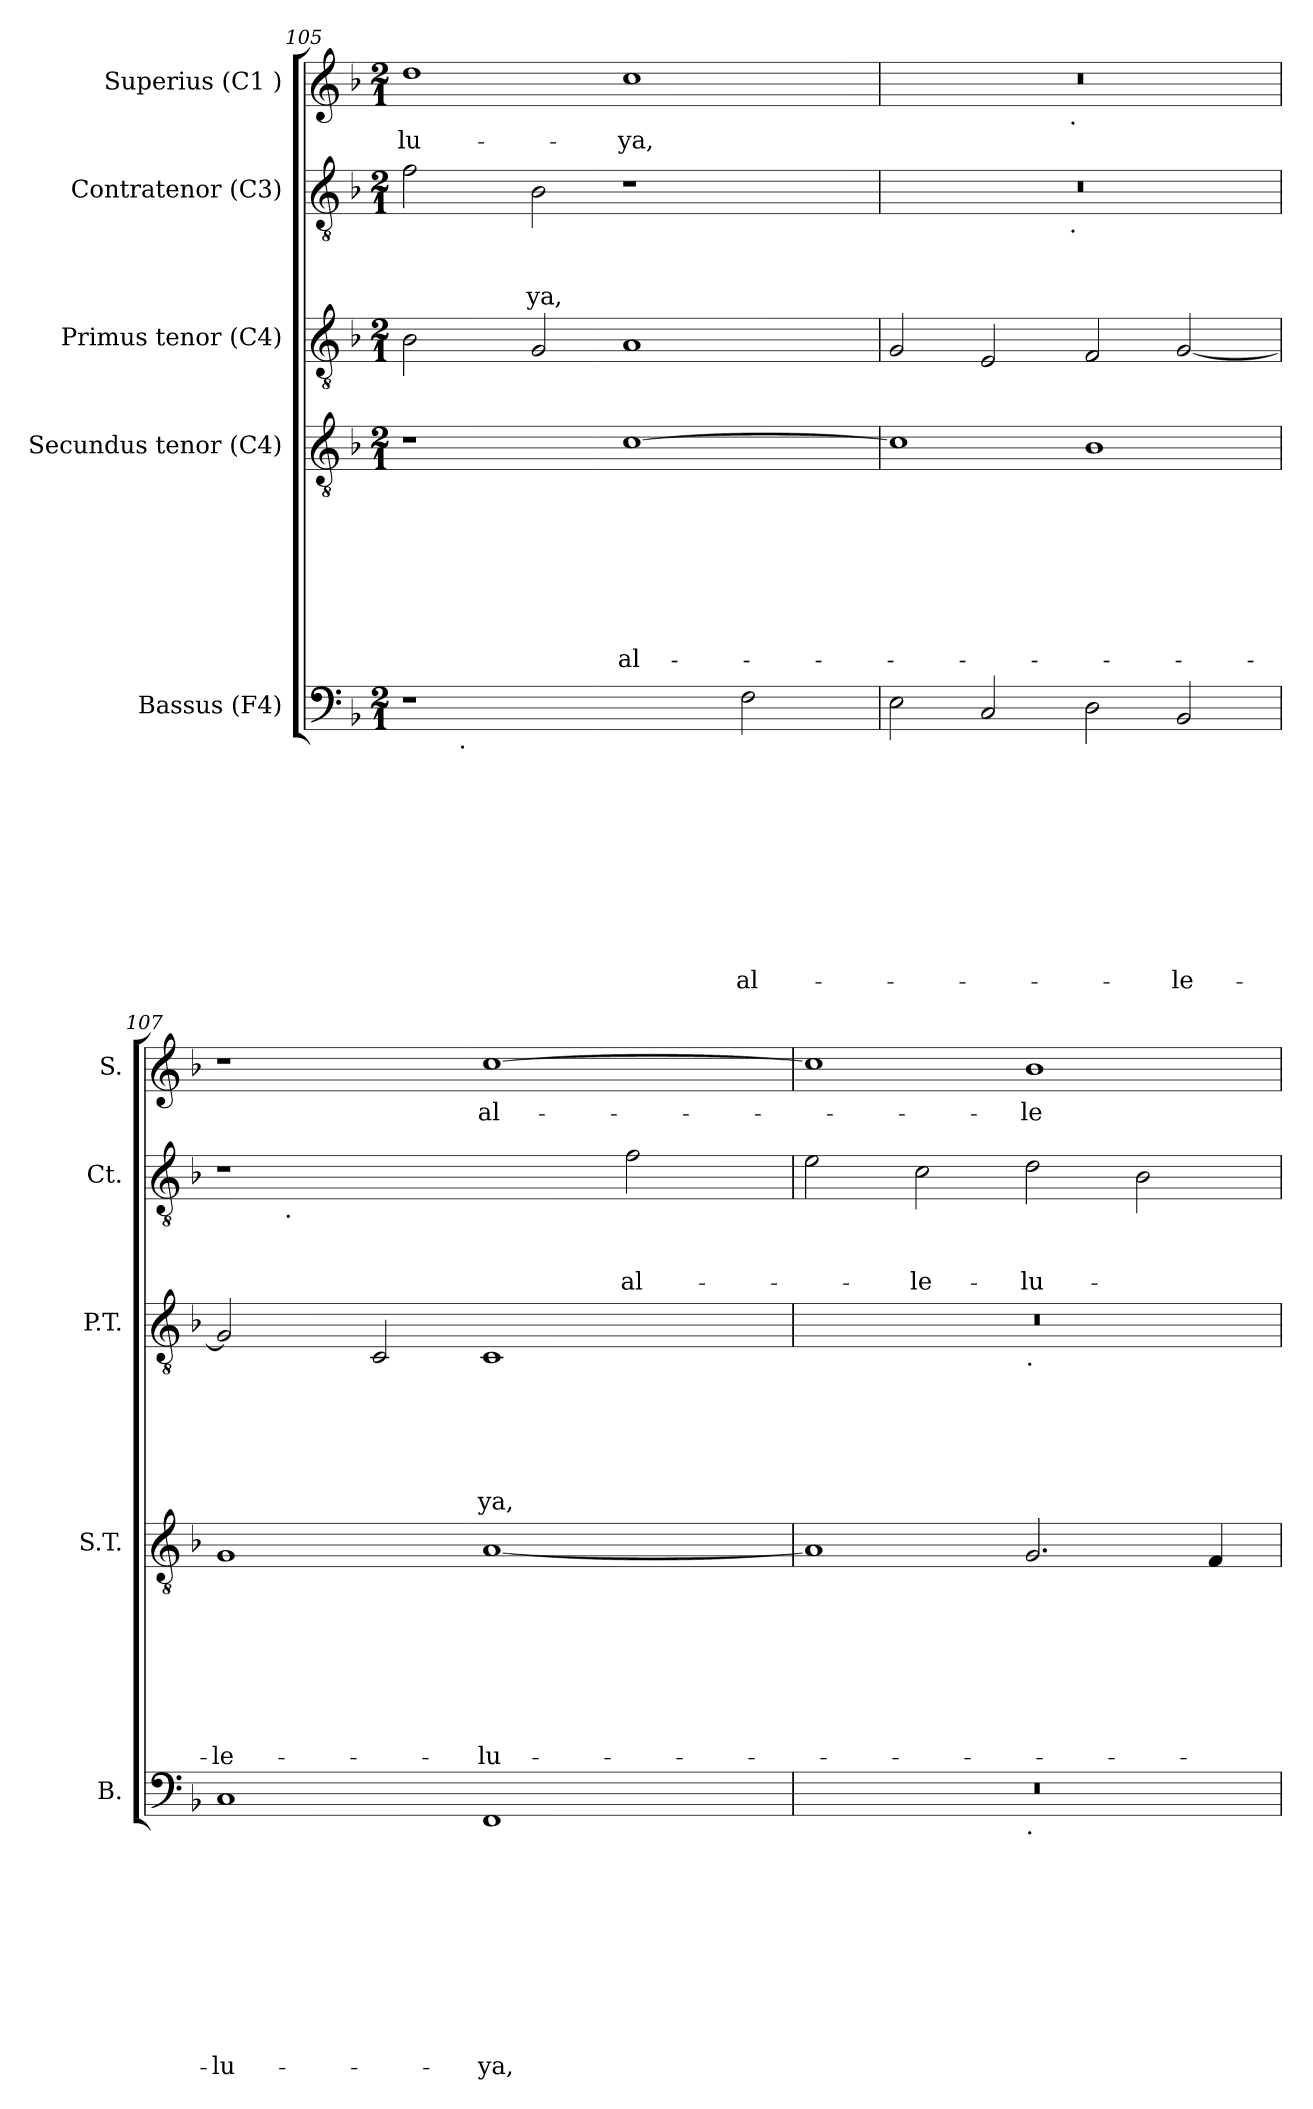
**kern	**text	**text	**text	**text	**text	**text	**text	**text	**text	**text	**kern	**text	**text	**text	**text	**text	**text	**text	**text	**kern	**text	**text	**text	**text	**text	**text	**kern	**text	**text	**text	**kern	**text
*part5	*part5	*part5	*part5	*part5	*part5	*part5	*part5	*part5	*part5	*part5	*part4	*part4	*part4	*part4	*part4	*part4	*part4	*part4	*part4	*part3	*part3	*part3	*part3	*part3	*part3	*part3	*part2	*part2	*part2	*part2	*part1	*part1
*staff5	*staff5	*staff5	*staff5	*staff5	*staff5	*staff5	*staff5	*staff5	*staff5	*staff5	*staff4	*staff4	*staff4	*staff4	*staff4	*staff4	*staff4	*staff4	*staff4	*staff3	*staff3	*staff3	*staff3	*staff3	*staff3	*staff3	*staff2	*staff2	*staff2	*staff2	*staff1	*staff1
*I"Bassus (F4)	*	*	*	*	*	*	*	*	*	*	*I"Secundus tenor (C4)	*	*	*	*	*	*	*	*	*I"Primus tenor (C4)	*	*	*	*	*	*	*I"Contratenor (C3)	*	*	*	*I"Superius (C1 )	*
*I'B.	*	*	*	*	*	*	*	*	*	*	*I'S.T.	*	*	*	*	*	*	*	*	*I'P.T.	*	*	*	*	*	*	*I'Ct.	*	*	*	*I'S.	*
*clefF4	*	*	*	*	*	*	*	*	*	*	*clefGv2	*	*	*	*	*	*	*	*	*clefGv2	*	*	*	*	*	*	*clefGv2	*	*	*	*clefG2	*
*k[b-]	*	*	*	*	*	*	*	*	*	*	*k[b-]	*	*	*	*	*	*	*	*	*k[b-]	*	*	*	*	*	*	*k[b-]	*	*	*	*k[b-]	*
*F:	*	*	*	*	*	*	*	*	*	*	*F:	*	*	*	*	*	*	*	*	*F:	*	*	*	*	*	*	*F:	*	*	*	*F:	*
*M2/1	*	*	*	*	*	*	*	*	*	*	*M2/1	*	*	*	*	*	*	*	*	*M2/1	*	*	*	*	*	*	*M2/1	*	*	*	*M2/1	*
=105	=105	=105	=105	=105	=105	=105	=105	=105	=105	=105	=105	=105	=105	=105	=105	=105	=105	=105	=105	=105	=105	=105	=105	=105	=105	=105	=105	=105	=105	=105	=105	=105
!	!	!	!	!	!	!	!	!	!	!	!	!	!	!	!	!	!	!	!	!	!	!	!	!	!	!	!	!	!	!	!	!LO:LY:b
*^	*	*	*	*	*	*	*	*	*	*	*	*	*	*	*	*	*	*	*	*	*	*	*	*	*	*	*	*	*	*	*	*
1r	8ryy	.	.	.	.	.	.	.	.	.	.	1r	.	.	.	.	.	.	.	.	2B-\	.	.	.	.	.	.	2f\	.	.	.	1dd	-lu-
.	32ryy	.	.	.	.	.	.	.	.	.	.	.	.	.	.	.	.	.	.	.	.	.	.	.	.	.	.	.	.	.	.	.	.
!	!LO:TX:b:t=.	!	!	!	!	!	!	!	!	!	!	!	!	!	!	!	!	!	!	!	!	!	!	!	!	!	!	!	!	!	!	!	!
.	1ryy	.	.	.	.	.	.	.	.	.	.	.	.	.	.	.	.	.	.	.	.	.	.	.	.	.	.	.	.	.	.	.	.
!	!	!	!	!	!	!	!	!	!	!	!	!	!	!	!	!	!	!	!	!	!	!	!	!	!	!	!	!	!	!	!LO:LY:b	!	!
.	.	.	.	.	.	.	.	.	.	.	.	.	.	.	.	.	.	.	.	.	2G/	.	.	.	.	.	.	2B-\	.	.	-ya,	.	.
!	!	!	!	!	!	!	!	!	!	!	!	!	!	!	!	!	!	!	!	!LO:LY:b	!	!	!	!	!	!	!	!	!	!	!	!	!LO:LY:b
2ryy	.	.	.	.	.	.	.	.	.	.	.	[>1c	.	.	.	.	.	.	.	al-	1A	.	.	.	.	.	.	1r	.	.	.	1cc	-ya,
.	2ryy	.	.	.	.	.	.	.	.	.	.	.	.	.	.	.	.	.	.	.	.	.	.	.	.	.	.	.	.	.	.	.	.
!	!	!	!	!	!	!	!	!	!	!	!LO:LY:b	!	!	!	!	!	!	!	!	!	!	!	!	!	!	!	!	!	!	!	!	!	!
2F\	.	.	.	.	.	.	.	.	.	.	al-	.	.	.	.	.	.	.	.	.	.	.	.	.	.	.	.	.	.	.	.	.	.
.	4ryy	.	.	.	.	.	.	.	.	.	.	.	.	.	.	.	.	.	.	.	.	.	.	.	.	.	.	.	.	.	.	.	.
.	16.ryy	.	.	.	.	.	.	.	.	.	.	.	.	.	.	.	.	.	.	.	.	.	.	.	.	.	.	.	.	.	.	.	.
*v	*v	*	*	*	*	*	*	*	*	*	*	*	*	*	*	*	*	*	*	*	*	*	*	*	*	*	*	*	*	*	*	*	*
=106	=106	=106	=106	=106	=106	=106	=106	=106	=106	=106	=106	=106	=106	=106	=106	=106	=106	=106	=106	=106	=106	=106	=106	=106	=106	=106	=106	=106	=106	=106	=106	=106
*	*	*	*	*	*	*	*	*	*	*	*	*	*	*	*	*	*	*	*	*	*	*	*	*	*	*	*^	*	*	*	*^	*
2E\	.	.	.	.	.	.	.	.	.	.	1c]	.	.	.	.	.	.	.	.	2G/	.	.	.	.	.	.	0r	2ryy	.	.	.	0r	2ryy	.
2C/	.	.	.	.	.	.	.	.	.	.	.	.	.	.	.	.	.	.	.	2E/	.	.	.	.	.	.	.	4...ryy	.	.	.	.	4...ryy	.
!	!	!	!	!	!	!	!	!	!	!	!	!	!	!	!	!	!	!	!	!	!	!	!	!	!	!	!	!	!	!	!	!	!LO:TX:b:t=.	!
!	!	!	!	!	!	!	!	!	!	!	!	!	!	!	!	!	!	!	!	!	!	!	!	!	!	!	!	!LO:TX:b:t=.	!	!	!	!	!	!
.	.	.	.	.	.	.	.	.	.	.	.	.	.	.	.	.	.	.	.	.	.	.	.	.	.	.	.	1ryy	.	.	.	.	1ryy	.
2D\	.	.	.	.	.	.	.	.	.	.	1B-	.	.	.	.	.	.	.	.	2F/	.	.	.	.	.	.	.	.	.	.	.	.	.	.
!	!	!	!	!	!	!	!	!	!	!LO:LY:b	!	!	!	!	!	!	!	!	!	!	!	!	!	!	!	!	!	!	!	!	!	!	!	!
2BB-/	.	.	.	.	.	.	.	.	.	-le-	.	.	.	.	.	.	.	.	.	[<2G/	.	.	.	.	.	.	.	.	.	.	.	.	.	.
.	.	.	.	.	.	.	.	.	.	.	.	.	.	.	.	.	.	.	.	.	.	.	.	.	.	.	.	32ryy	.	.	.	.	32ryy	.
=107	=107	=107	=107	=107	=107	=107	=107	=107	=107	=107	=107	=107	=107	=107	=107	=107	=107	=107	=107	=107	=107	=107	=107	=107	=107	=107	=107	=107	=107	=107	=107	=107	=107	=107
!	!	!	!	!	!	!	!	!	!	!LO:LY:b	!	!	!	!	!	!	!	!	!LO:LY:b	!	!	!	!	!	!	!	!	!	!	!	!	!	!	!
*	*	*	*	*	*	*	*	*	*	*	*	*	*	*	*	*	*	*	*	*	*	*	*	*	*	*	*	*	*	*	*	*v	*v	*
1C	.	.	.	.	.	.	.	.	.	-lu-	1G	.	.	.	.	.	.	.	-le-	2G/]	.	.	.	.	.	.	1r	8ryy	.	.	.	1r	.
.	.	.	.	.	.	.	.	.	.	.	.	.	.	.	.	.	.	.	.	.	.	.	.	.	.	.	.	32ryy	.	.	.	.	.
!	!	!	!	!	!	!	!	!	!	!	!	!	!	!	!	!	!	!	!	!	!	!	!	!	!	!	!	!LO:TX:b:t=.	!	!	!	!	!
.	.	.	.	.	.	.	.	.	.	.	.	.	.	.	.	.	.	.	.	.	.	.	.	.	.	.	.	1ryy	.	.	.	.	.
.	.	.	.	.	.	.	.	.	.	.	.	.	.	.	.	.	.	.	.	2C/	.	.	.	.	.	.	.	.	.	.	.	.	.
!	!	!	!	!	!	!	!	!	!	!LO:LY:b	!	!	!	!	!	!	!	!	!LO:LY:b	!	!	!	!	!	!	!LO:LY:b	!	!	!	!	!	!	!LO:LY:b
1FF	.	.	.	.	.	.	.	.	.	-ya,	[<1A	.	.	.	.	.	.	.	-lu-	1C	.	.	.	.	.	-ya,	2ryy	.	.	.	.	[<1cc	al-
.	.	.	.	.	.	.	.	.	.	.	.	.	.	.	.	.	.	.	.	.	.	.	.	.	.	.	.	2ryy	.	.	.	.	.
!	!	!	!	!	!	!	!	!	!	!	!	!	!	!	!	!	!	!	!	!	!	!	!	!	!	!	!	!	!	!	!LO:LY:b	!	!
.	.	.	.	.	.	.	.	.	.	.	.	.	.	.	.	.	.	.	.	.	.	.	.	.	.	.	2f\	.	.	.	al-	.	.
.	.	.	.	.	.	.	.	.	.	.	.	.	.	.	.	.	.	.	.	.	.	.	.	.	.	.	.	4ryy	.	.	.	.	.
.	.	.	.	.	.	.	.	.	.	.	.	.	.	.	.	.	.	.	.	.	.	.	.	.	.	.	.	16.ryy	.	.	.	.	.
*	*	*	*	*	*	*	*	*	*	*	*	*	*	*	*	*	*	*	*	*	*	*	*	*	*	*	*v	*v	*	*	*	*	*
!!LO:LB:g=z
=108	=108	=108	=108	=108	=108	=108	=108	=108	=108	=108	=108	=108	=108	=108	=108	=108	=108	=108	=108	=108	=108	=108	=108	=108	=108	=108	=108	=108	=108	=108	=108	=108
*^	*	*	*	*	*	*	*	*	*	*	*	*	*	*	*	*	*	*	*	*^	*	*	*	*	*	*	*	*	*	*	*	*
0r	1ryy	.	.	.	.	.	.	.	.	.	.	1A]	.	.	.	.	.	.	.	.	0r	1ryy	.	.	.	.	.	.	2e\	.	.	.	1cc]	.
!	!	!	!	!	!	!	!	!	!	!	!	!	!	!	!	!	!	!	!	!	!	!	!	!	!	!	!	!	!	!	!	!LO:LY:b	!	!
.	.	.	.	.	.	.	.	.	.	.	.	.	.	.	.	.	.	.	.	.	.	.	.	.	.	.	.	.	2c\	.	.	-le-	.	.
!	!	!	!	!	!	!	!	!	!	!	!	!	!	!	!	!	!	!	!	!	!	!LO:TX:b:t=.	!	!	!	!	!	!	!	!	!	!	!	!
!	!LO:TX:b:t=.	!	!	!	!	!	!	!	!	!	!	!	!	!	!	!	!	!	!	!	!	!	!	!	!	!	!	!	!	!	!	!	!	!
!	!	!	!	!	!	!	!	!	!	!	!	!	!	!	!	!	!	!	!	!	!	!	!	!	!	!	!	!	!	!	!	!LO:LY:b	!	!LO:LY:b
.	1ryy	.	.	.	.	.	.	.	.	.	.	2.G/	.	.	.	.	.	.	.	.	.	1ryy	.	.	.	.	.	.	2d\	.	.	-lu-	1b-	-le-
.	.	.	.	.	.	.	.	.	.	.	.	.	.	.	.	.	.	.	.	.	.	.	.	.	.	.	.	.	2B-\	.	.	.	.	.
.	.	.	.	.	.	.	.	.	.	.	.	4F/	.	.	.	.	.	.	.	.	.	.	.	.	.	.	.	.	.	.	.	.	.	.
*v	*v	*	*	*	*	*	*	*	*	*	*	*	*	*	*	*	*	*	*	*	*v	*v	*	*	*	*	*	*	*	*	*	*	*	*
=	=	=	=	=	=	=	=	=	=	=	=	=	=	=	=	=	=	=	=	=	=	=	=	=	=	=	=	=	=	=	=	=
*-	*-	*-	*-	*-	*-	*-	*-	*-	*-	*-	*-	*-	*-	*-	*-	*-	*-	*-	*-	*-	*-	*-	*-	*-	*-	*-	*-	*-	*-	*-	*-	*-
